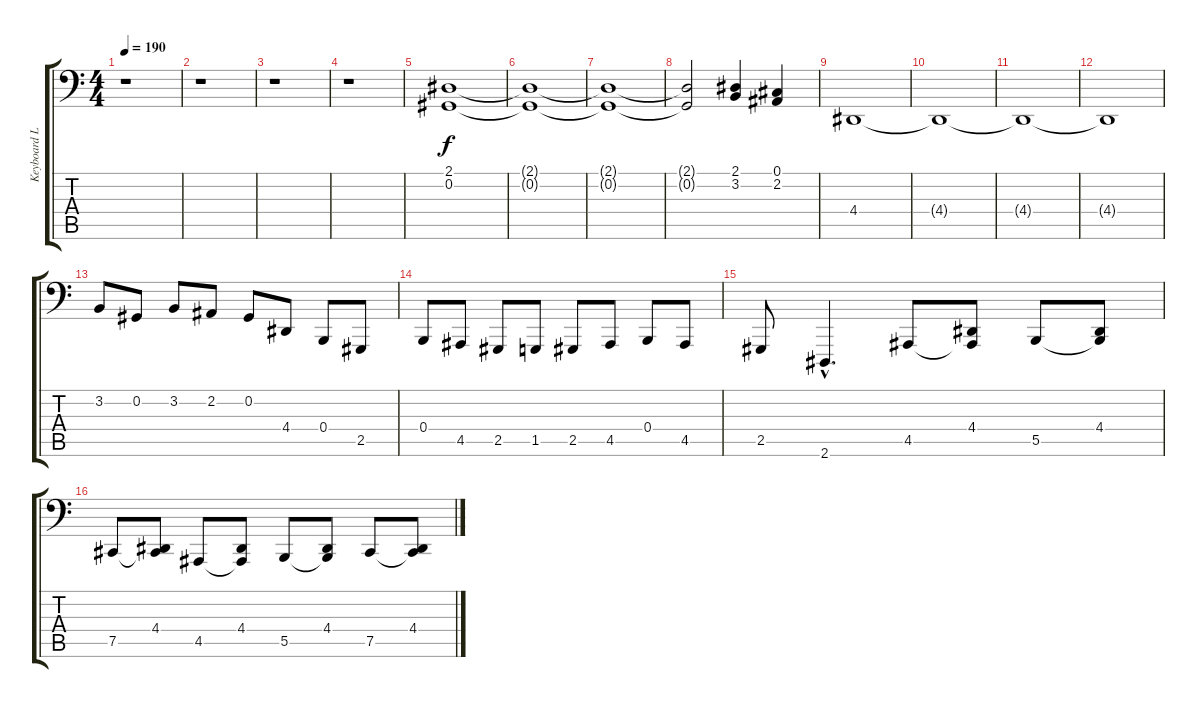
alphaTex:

\track ("Keyboard Left" "Keyboard L") {instrument churchorgan}
\staff {score tabs}
\tuning (Db3 Ab2 E2 B1 Gb1 Db1) {hide}
\ts (4 4)
\tempo 190
\tempo 150
\tempo 190
\clef f4
\ks c
r.1{dy f instrument churchorgan} |
r.1 |
r.1 |
r.1 |
(2.1 0.2).1 |
(2.1{t} 0.2{t}).1 |
(2.1{t} 0.2{t}).1 |
(2.1{t} 0.2{t}).2 (2.1 3.2).4 (0.1 2.2).4 |
4.4.1 |
4.4{t}.1 |
4.4{t}.1 |
4.4{t}.1 |
3.2.8 0.2.8 3.2.8 2.2.8 0.2.8 4.4.8 0.4.8 2.5.8 |
0.4.8 4.5.8 2.5.8 1.5.8 2.5.8 4.5.8 0.4.8 4.5.8 |
2.5.8 2.6{hac}.4{d} 4.5.8 (4.4 4.5{t}).8 5.5.8 (4.4 5.5{t}).8 |
7.5.8 (4.4 7.5{t}).8 4.5.8 (4.4 4.5{t}).8 5.5.8 (4.4 5.5{t}).8 7.5.8 (4.4 7.5{t}).8
